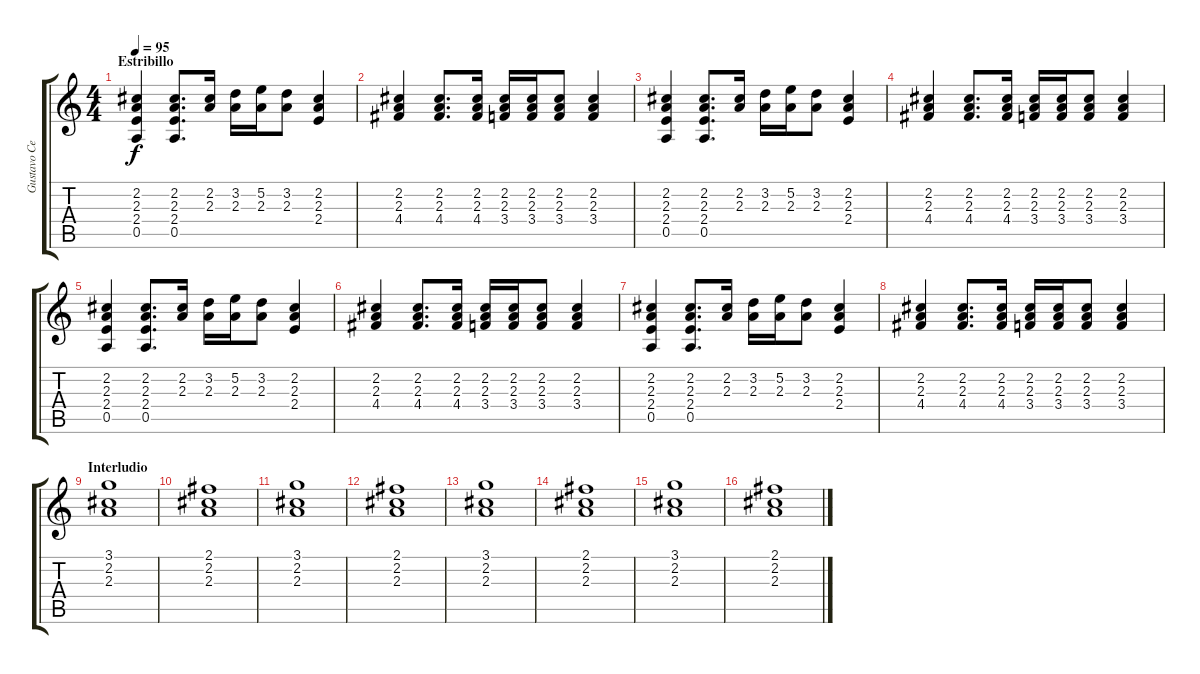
\track ("Gustavo Cerati GTR" "Gustavo Ce") {instrument electricguitarclean}
\staff {score tabs}
\tuning (E4 B3 G3 D3 A2 E2) {hide}
\ts (4 4)
\section ("" "Estribillo")
\tempo 95
\clef g2
\ks c
(2.2 2.3 2.4 0.5).4{dy f instrument overdrivenguitar} (2.2 2.3 2.4 0.5).8{d} (2.2 2.3).16 (3.2 2.3).16 (5.2 2.3).16 (3.2 2.3).8 (2.2 2.3 2.4).4 |
(2.2 2.3 4.4).4 (2.2 2.3 4.4).8{d} (2.2 2.3 4.4).16 (2.2 2.3 3.4).16 (2.2 2.3 3.4).16 (2.2 2.3 3.4).8 (2.2 2.3 3.4).4 |
(2.2 2.3 2.4 0.5).4{instrument overdrivenguitar} (2.2 2.3 2.4 0.5).8{d} (2.2 2.3).16 (3.2 2.3).16 (5.2 2.3).16 (3.2 2.3).8 (2.2 2.3 2.4).4 |
(2.2 2.3 4.4).4 (2.2 2.3 4.4).8{d} (2.2 2.3 4.4).16 (2.2 2.3 3.4).16 (2.2 2.3 3.4).16 (2.2 2.3 3.4).8 (2.2 2.3 3.4).4 |
(2.2 2.3 2.4 0.5).4{instrument overdrivenguitar} (2.2 2.3 2.4 0.5).8{d} (2.2 2.3).16 (3.2 2.3).16 (5.2 2.3).16 (3.2 2.3).8 (2.2 2.3 2.4).4 |
(2.2 2.3 4.4).4 (2.2 2.3 4.4).8{d} (2.2 2.3 4.4).16 (2.2 2.3 3.4).16 (2.2 2.3 3.4).16 (2.2 2.3 3.4).8 (2.2 2.3 3.4).4 |
(2.2 2.3 2.4 0.5).4{instrument overdrivenguitar} (2.2 2.3 2.4 0.5).8{d} (2.2 2.3).16 (3.2 2.3).16 (5.2 2.3).16 (3.2 2.3).8 (2.2 2.3 2.4).4 |
(2.2 2.3 4.4).4 (2.2 2.3 4.4).8{d} (2.2 2.3 4.4).16 (2.2 2.3 3.4).16 (2.2 2.3 3.4).16 (2.2 2.3 3.4).8 (2.2 2.3 3.4).4 |
\section ("" "Interludio")
(3.1 2.2 2.3).1 |
(2.1 2.2 2.3).1 |
(3.1 2.2 2.3).1 |
(2.1 2.2 2.3).1 |
(3.1 2.2 2.3).1 |
(2.1 2.2 2.3).1 |
(3.1 2.2 2.3).1 |
(2.1 2.2 2.3).1
